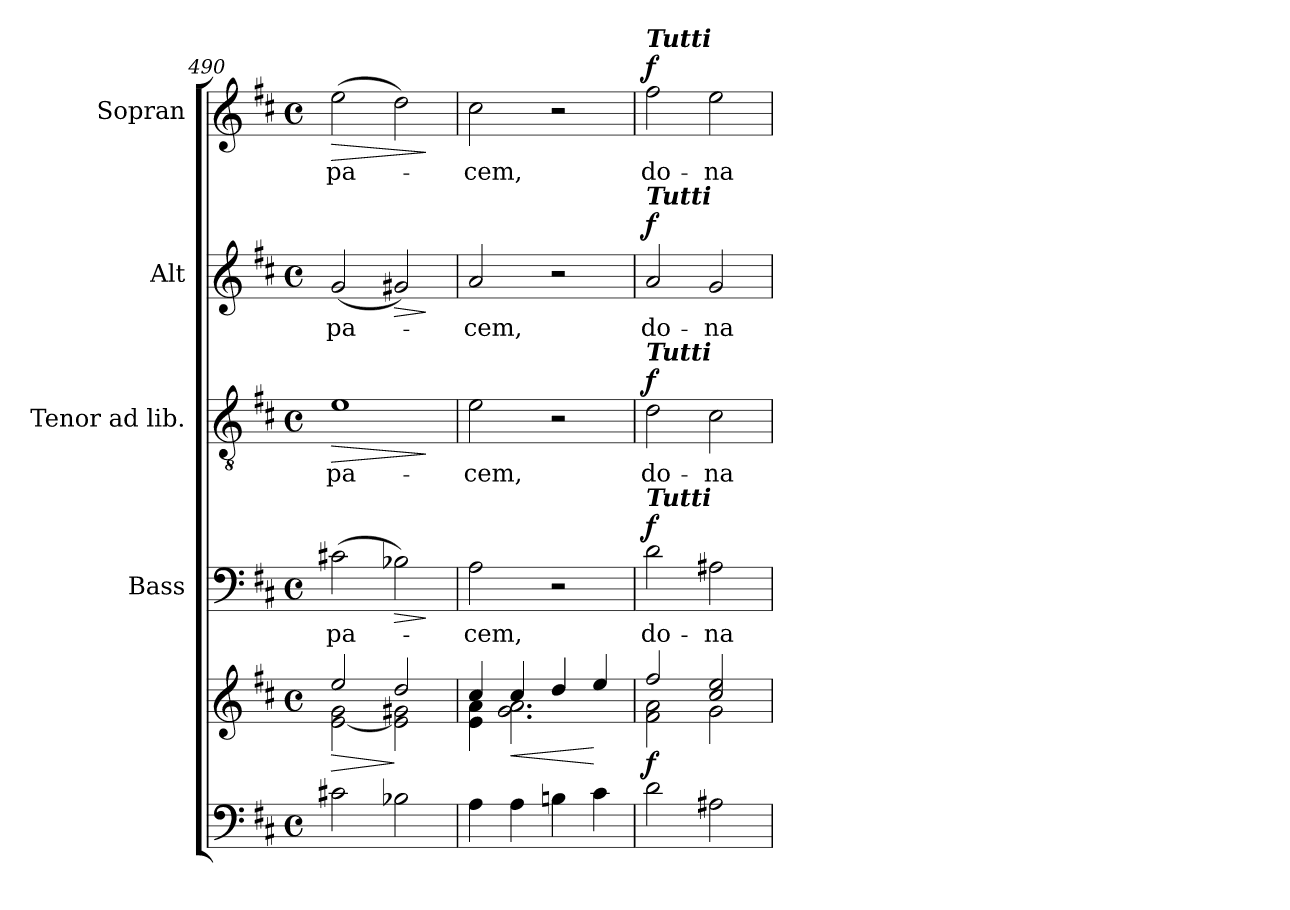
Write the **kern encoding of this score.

**kern	**kern	**dynam	**kern	**text	**dynam	**kern	**text	**dynam	**kern	**text	**dynam	**kern	**text	**dynam
*part5	*part5	*part5	*part4	*part4	*part4	*part3	*part3	*part3	*part2	*part2	*part2	*part1	*part1	*part1
*staff6	*staff5	*staff5/6	*staff4	*staff4	*staff4	*staff3	*staff3	*staff3	*staff2	*staff2	*staff2	*staff1	*staff1	*staff1
*	*	*	*I"Bass	*	*	*I"Tenor ad lib.	*	*	*I"Alt	*	*	*I"Sopran	*	*
*	*	*	*I'B.	*	*	*I'T.	*	*	*I'A.	*	*	*I'S.	*	*
!!LO:LB:g=z
*clefF4	*clefG2	*	*clefF4	*	*	*clefGv2	*	*	*clefG2	*	*	*clefG2	*	*
*k[f#c#]	*k[f#c#]	*	*k[f#c#]	*	*	*k[f#c#]	*	*	*k[f#c#]	*	*	*k[f#c#]	*	*
*D:	*D:	*	*D:	*	*	*D:	*	*	*D:	*	*	*D:	*	*
*M4/4	*M4/4	*	*M4/4	*	*	*M4/4	*	*	*M4/4	*	*	*M4/4	*	*
*met(c)	*met(c)	*	*met(c)	*	*	*met(c)	*	*	*met(c)	*	*	*met(c)	*	*
=490	=490	=490	=490	=490	=490	=490	=490	=490	=490	=490	=490	=490	=490	=490
!	!	!LO:HP:b	!	!LO:LY:b	!	!	!LO:LY:b	!LO:HP:b	!	!LO:LY:b	!	!	!LO:LY:b	!LO:HP:b
*	*^	*	*	*	*	*	*	*	*	*	*	*	*	*
2c#X\	2ee/	[<2e\ 2g\	>	(>2c#X\	pa-	.	1e	pa-	>	(<2g/	pa-	.	(>2ee\	pa-	>
!	!	!	!	!	!	!LO:HP:b	!	!	!	!	!	!LO:HP:b	!	!	!
2B-X\	2dd/	2e\] 2g#X\	]	2B-X\)	.	>	.	.	.	2g#X/)	.	>	2dd\)	.	.
*	*v	*v	*	*	*	*	*	*	*	*	*	*	*	*	*
.	.	.	.	.	]	.	.	]	.	.	]	.	.	]
=491	=491	=491	=491	=491	=491	=491	=491	=491	=491	=491	=491	=491	=491	=491
*	*^	*	*	*	*	*	*	*	*	*	*	*	*	*
!	!	!	!	!	!LO:LY:b	!	!	!LO:LY:b	!	!	!LO:LY:b	!	!	!LO:LY:b	!
4A\	4cc#/	4e\ 4a\	.	2A\	-cem,	.	2e\	-cem,	.	2a/	-cem,	.	2cc#\	-cem,	.
!	!	!	!LO:HP:b	!	!	!	!	!	!	!	!	!	!	!	!
4A\	4cc#/	2.g\ 2.a\	<	.	.	.	.	.	.	.	.	.	.	.	.
4Bn\	4dd/	.	.	2r	.	.	2r	.	.	2r	.	.	2r	.	.
4c#\	4ee/	.	[	.	.	.	.	.	.	.	.	.	.	.	.
=492	=492	=492	=492	=492	=492	=492	=492	=492	=492	=492	=492	=492	=492	=492	=492
!	!	!	!	!	!	!	!	!	!	!	!	!	!LO:TX:a:Bi:t=Tutti	!	!
!	!	!	!	!	!	!	!	!	!	!LO:TX:a:Bi:t=Tutti	!	!	!	!	!
!	!	!	!	!	!	!	!LO:TX:a:Bi:t=Tutti	!	!	!	!	!	!	!	!
!	!	!	!	!LO:TX:a:Bi:t=Tutti	!	!	!	!	!	!	!	!	!	!	!
!	!	!	!LO:DY:b	!	!LO:LY:b	!LO:DY:a	!	!LO:LY:b	!LO:DY:a	!	!LO:LY:b	!LO:DY:a	!	!LO:LY:b	!LO:DY:a
2d\	2ff#/	2f#\ 2a\	f	2d\	do-	f	2d\	do-	f	2a/	do-	f	2ff#\	do-	f
!	!	!	!	!	!LO:LY:b	!	!	!LO:LY:b	!	!	!LO:LY:b	!	!	!LO:LY:b	!
2A#X\	2cc#/ 2ee/	2g\	.	2A#X\	-na	.	2c#\	-na	.	2g/	-na	.	2ee\	-na	.
*	*v	*v	*	*	*	*	*	*	*	*	*	*	*	*	*
=	=	=	=	=	=	=	=	=	=	=	=	=	=	=
*-	*-	*-	*-	*-	*-	*-	*-	*-	*-	*-	*-	*-	*-	*-
